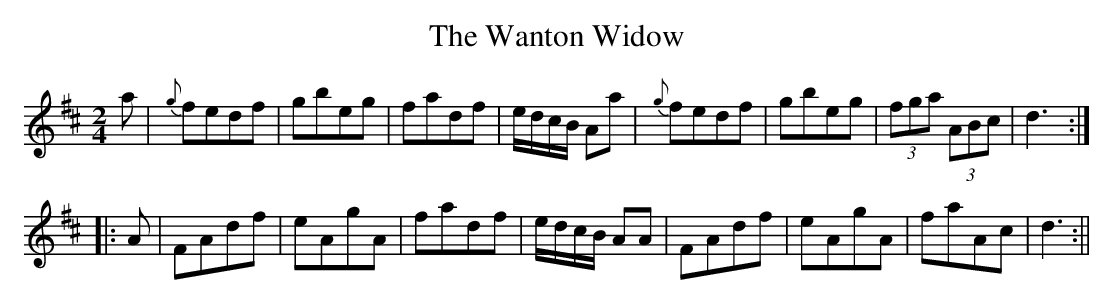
X:1
T:Wanton Widow, The
M:2/4
L:1/8
K:D
a|{g}fedf|gbeg|fadf|e/d/c/B/ Aa|{g}fedf|gbeg|(3fga (3ABc|d3:|
|:A|FAdf|eAgA|fadf|e/d/c/B/ AA|FAdf|eAgA|faAc|d3:||
